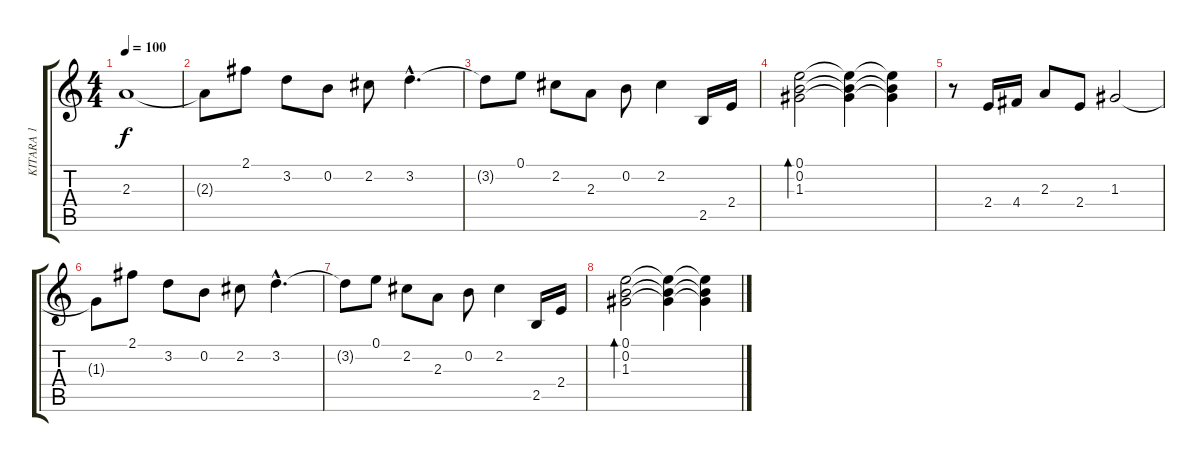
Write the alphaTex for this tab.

\track ("KITARA 1" "KITARA 1") {instrument electricguitarjazz}
\staff {score tabs}
\tuning (E4 B3 G3 D3 A2 E2) {hide}
\ts (4 4)
\tempo 100
\clef g2
\ks c
2.3.1{dy f} |
2.3{t}.8 2.1.8 3.2.8 0.2.8 2.2.8 3.2{hac}.4{d} |
3.2{t}.8 0.1.8 2.2.8 2.3.8 0.2.8 2.2.4 2.5.16 2.4.16 |
(0.1 0.2 1.3).2{bd 480} (0.1{t} 0.2{t} 1.3{t}).4 (0.1{t} 0.2{t} 1.3{t}).4 |
r.8 2.4.16 4.4.16 2.3.8 2.4.8 1.3.2 |
1.3{t}.8 2.1.8 3.2.8 0.2.8 2.2.8 3.2{hac}.4{d} |
3.2{t}.8 0.1.8 2.2.8 2.3.8 0.2.8 2.2.4 2.5.16 2.4.16 |
(0.1 0.2 1.3).2{bd 480} (0.1{t} 0.2{t} 1.3{t}).4 (0.1{t} 0.2{t} 1.3{t}).4
